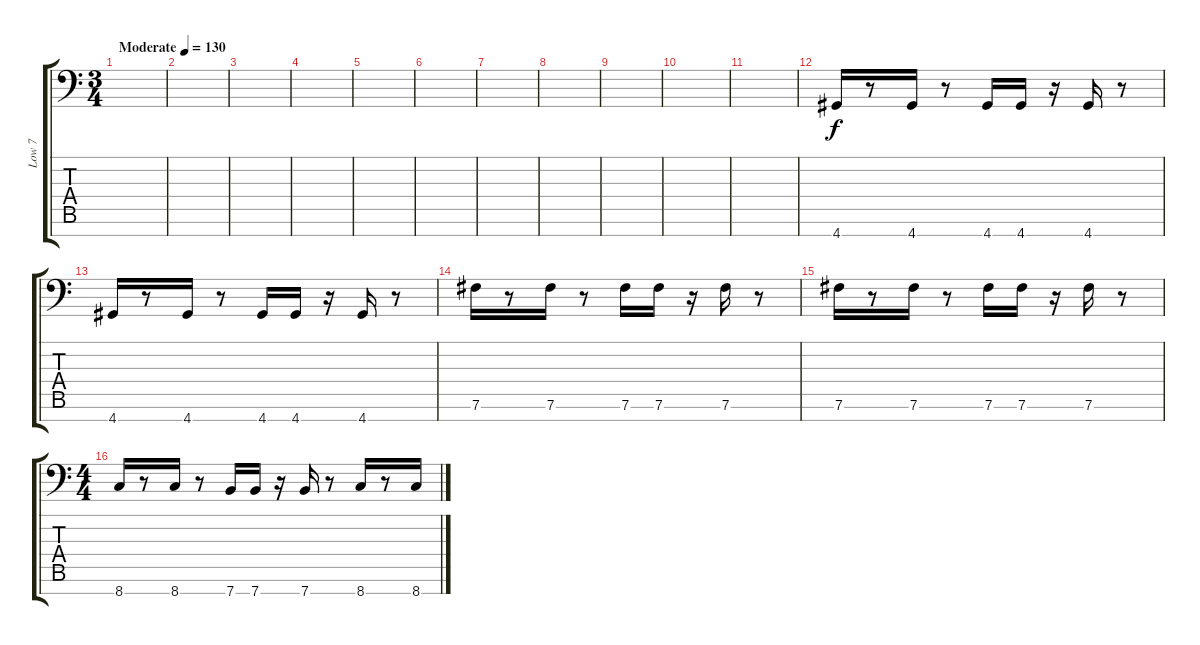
\track ("Low 7" "Low 7") {instrument distortionguitar}
\staff {score tabs}
\tuning (B3 G3 D3 A2 E2 B1 E1) {hide}
\ts (3 4)
\tempo (130 "Moderate")
\clef f4
\ks c
|
|
|
|
|
|
|
|
|
|
|
4.7.16 r.8 4.7.16 r.8 4.7.16 4.7.16 r.16 4.7.16 r.8 |
4.7.16 r.8 4.7.16 r.8 4.7.16 4.7.16 r.16 4.7.16 r.8 |
7.6.16 r.8 7.6.16 r.8 7.6.16 7.6.16 r.16 7.6.16 r.8 |
7.6.16 r.8 7.6.16 r.8 7.6.16 7.6.16 r.16 7.6.16 r.8 |
\ts (4 4)
8.7.16 r.8 8.7.16 r.8 7.7.16 7.7.16 r.16 7.7.16 r.8 8.7.16 r.8 8.7.16
